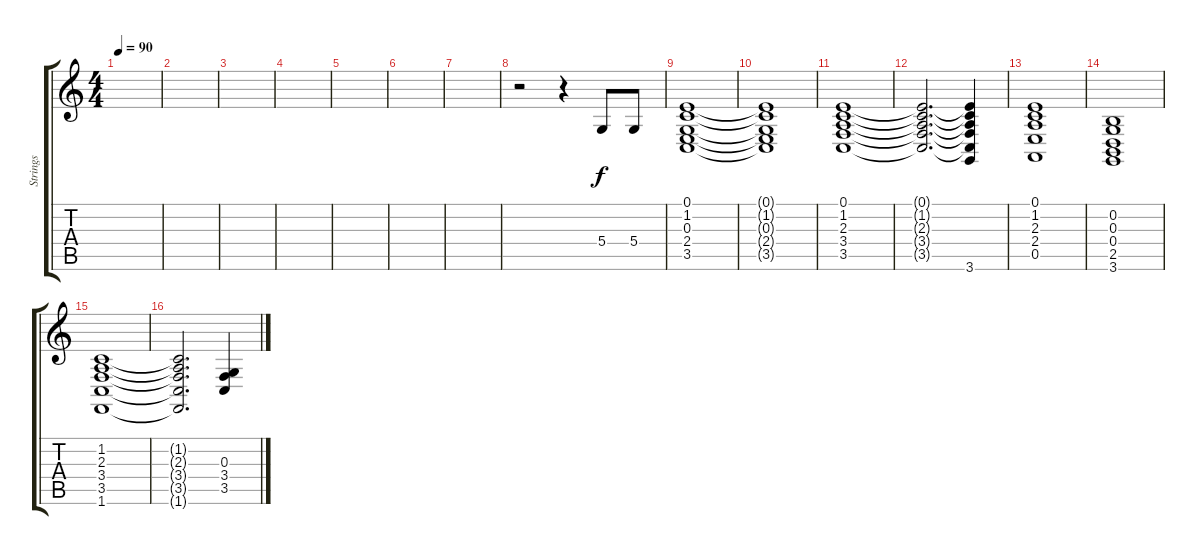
\track ("Strings" "Strings") {instrument trombone}
\staff {score tabs}
\tuning (E4 B3 G3 D3 A2 E2) {hide}
\ts (4 4)
\tempo 90
\clef g2
\ks c
|
|
|
|
|
|
|
r.2 r.4 5.4.8 5.4.8 |
(0.1 1.2 0.3 2.4 3.5).1 |
(0.1{t} 1.2{t} 0.3{t} 2.4{t} 3.5{t}).1 |
(0.1 1.2 2.3 3.4 3.5).1 |
(0.1{t} 1.2{t} 2.3{t} 3.4{t} 3.5{t}).2{d} (0.1{t} 1.2{t} 2.3{t} 3.4{t} 3.5{t} 3.6).4 |
(0.1 1.2 2.3 2.4 0.5).1 |
(0.2 0.3 0.4 2.5 3.6).1 |
(1.2 2.3 3.4 3.5 1.6).1 |
(1.2{t} 2.3{t} 3.4{t} 3.5{t} 1.6{t}).2{d} (0.3 3.4 3.5).4
